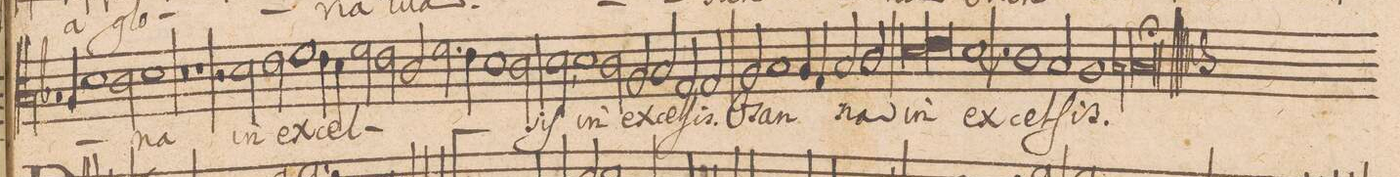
**kern	**text
*I"TENOR.	*
*clefC3	*
*k[b-]	*
*met(C|)	*
*M2/1	*
4B-/]	.
4A/	.
1d	.
2c\	.
=59-	=59-
1d	-na
0r	.
=60-	=60-
1r	.
=61-	=61-
2r	.
2d\	in
2e\	ex-
1f\	-cel-
=62-	=62-
4e\	.
4d\	.
2f\	.
2e\	.
=63-	=63-
2c/	.
2.f\	.
4e\	.
1d\	.
=64-	=64-
2c\	.
2d,\	-siſ
1d\	in
=65-	=65-
2c\	.
2A/	ex-
2B-/	.
=66-	=66-
2G/	-cel-
2G/	-ſis.
2A/	O-
1B-/	-san-
=67-	=67-
4A/	.
4G/	.
2B-/	.
2c/	-na
=68-	=68-
*lig	*
1d	in
1e	.
*Xlig	*
=69-	=69-
[<1d	ex-
2d]	.
1c\	.
=70-	=70-
2B-/	.
1A	-cel-
=71-	=71-
0Bn;>	-ſis.
*-	*-
